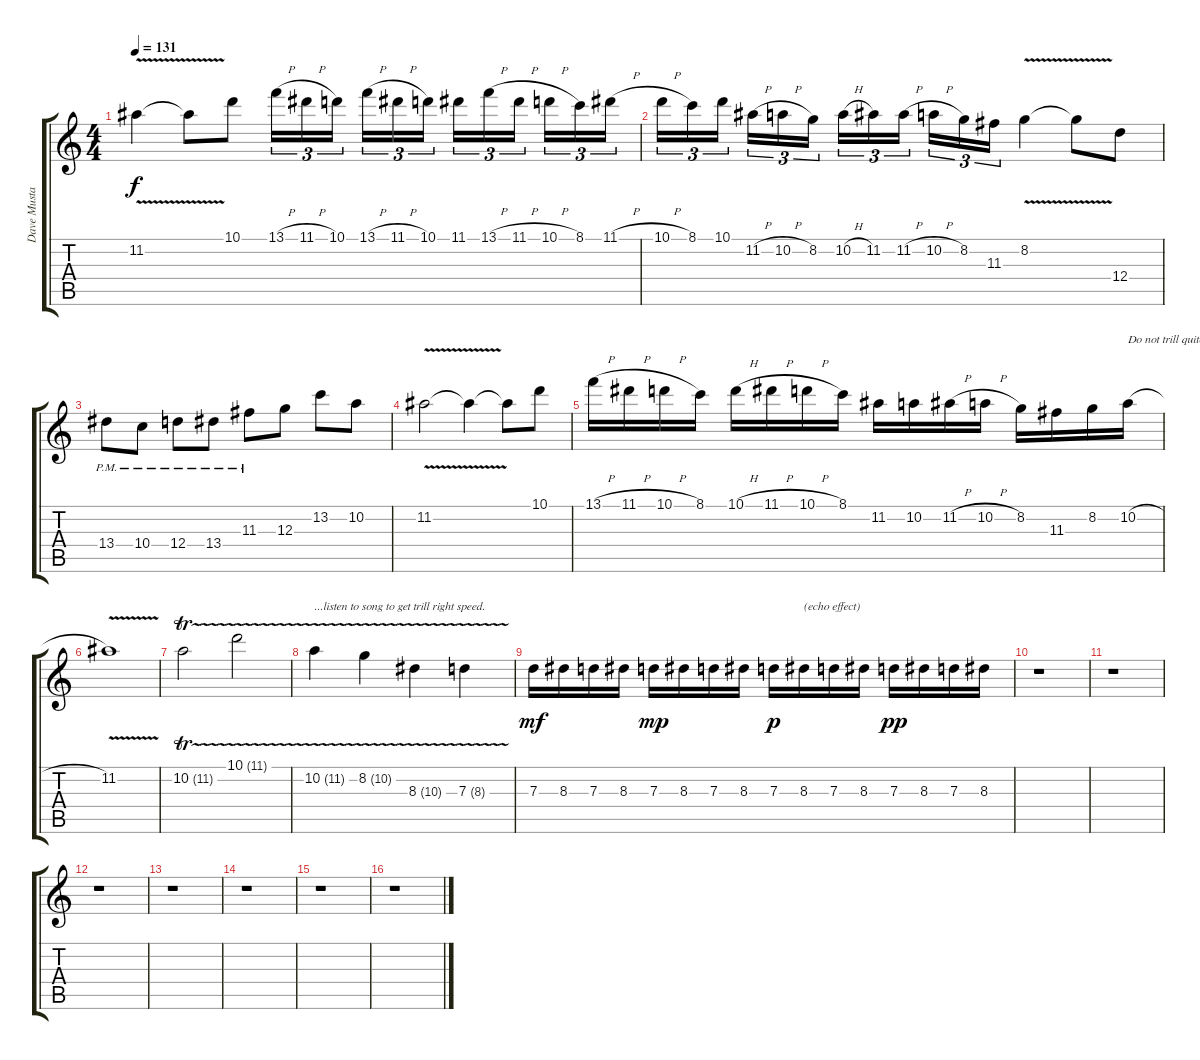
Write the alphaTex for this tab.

\track ("Dave Mustaine Solo" "Dave Musta") {instrument distortionguitar}
\staff {score tabs}
\tuning (E4 B3 G3 D3 A2 E2) {hide}
\ts (4 4)
\tempo 131
\clef g2
\ks c
11.2{v}.4{dy f} 11.2{t}.8 10.1.8 13.1{h}.16{tu (3 2)} 11.1{h}.16{tu (3 2)} 10.1.16{tu (3 2)} 13.1{h}.16{tu (3 2)} 11.1{h}.16{tu (3 2)} 10.1.16{tu (3 2)} 11.1.16{tu (3 2)} 13.1{h}.16{tu (3 2)} 11.1{h}.16{tu (3 2)} 10.1{h}.16{tu (3 2)} 8.1.16{tu (3 2)} 11.1{h}.16{tu (3 2)} |
10.1{h}.16{tu (3 2)} 8.1.16{tu (3 2)} 10.1.16{tu (3 2)} 11.2{h}.16{tu (3 2)} 10.2{h}.16{tu (3 2)} 8.2.16{tu (3 2)} 10.2{h}.16{tu (3 2)} 11.2.16{tu (3 2)} 11.2{h}.16{tu (3 2)} 10.2{h}.16{tu (3 2)} 8.2.16{tu (3 2)} 11.3.16{tu (3 2)} 8.2{v}.4 8.2{t}.8 12.4.8 |
13.4{pm}.8 10.4{pm}.8 12.4{pm}.8 13.4{pm}.8 11.3{pm}.8 12.3.8 13.2.8 10.2.8 |
11.2{v}.2 11.2{t}.4 11.2{t}.8 10.1.8 |
13.1{h}.16 11.1{h}.16 10.1{h}.16 8.1.16 10.1{h}.16 11.1{h}.16 10.1{h}.16 8.1.16 11.2.16 10.2.16 11.2{h}.16 10.2{h}.16 8.2.16 11.3.16 8.2.16 10.2{h}.16{txt "Do not trill quite this fast..."} |
11.2{v}.1 |
10.2{tr (11 32)}.2 10.1{tr (11 32)}.2 |
10.2{tr (11 32)}.4{txt "...listen to song to get trill right speed."} 8.2{tr (10 32)}.4 8.3{tr (10 32)}.4 7.3{tr (8 32)}.4 |
7.3.16{dy mf} 8.3.16 7.3.16 8.3.16 7.3.16{dy mp} 8.3.16 7.3.16 8.3.16 7.3.16{dy p} 8.3.16{txt "(echo effect)"} 7.3.16 8.3.16 7.3.16{dy pp} 8.3.16 7.3.16 8.3.16 |
r.1 |
r.1 |
r.1 |
r.1 |
r.1 |
r.1 |
r.1
